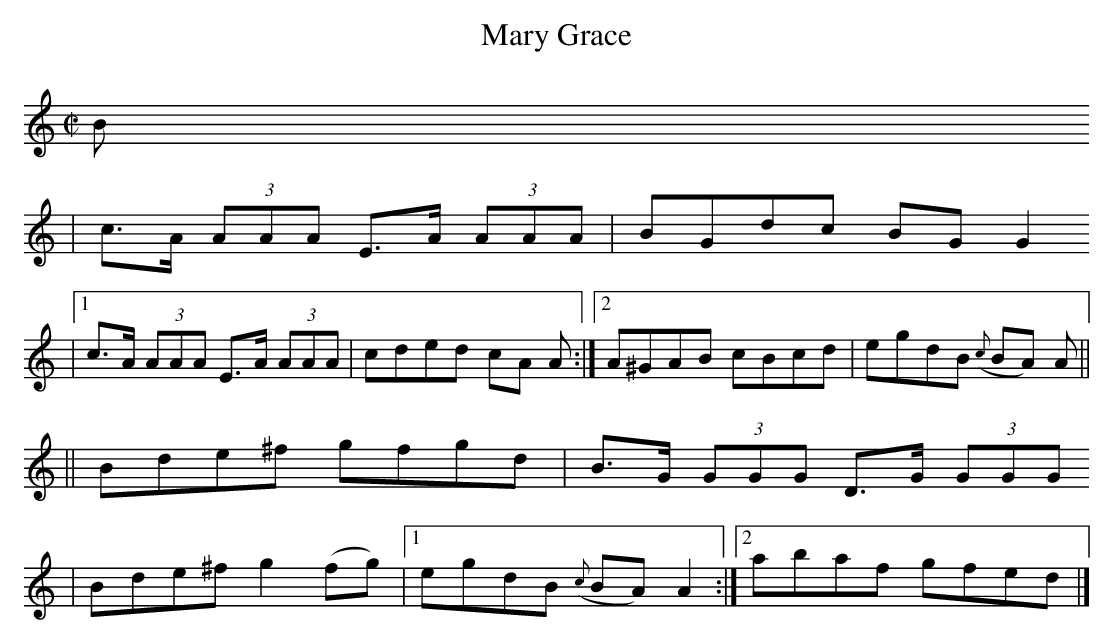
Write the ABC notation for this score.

X:1
T: Mary Grace
M: C|
L: 1/8
K: Am
B
| c>A (3AAA E>A (3AAA | BGdc BGG2
|1 c>A (3AAA E>A (3AAA | cded cA A :|2 A^GAB cBcd | egdB ({c}BA) A ||
|| Bde^f gfgd | B>G (3GGG D>G (3GGG
| Bde^fg2(fg) |1 egdB ({c}BA)A2 :|2 abaf gfed |]
